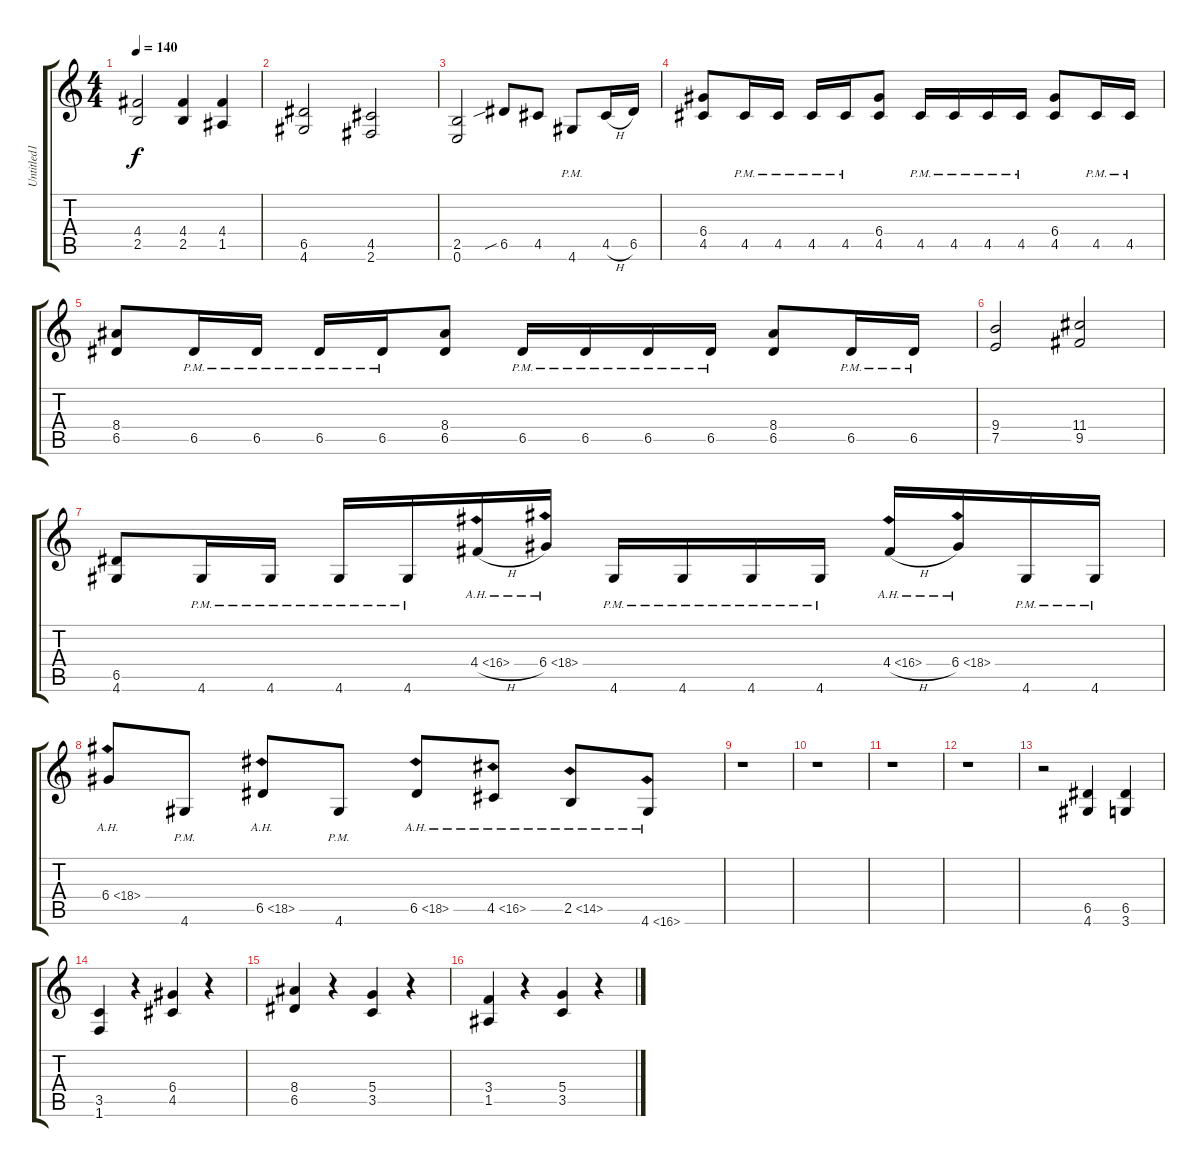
\track ("Untitled1" "Untitled1") {instrument distortionguitar}
\staff {score tabs}
\tuning (E4 B3 G3 D3 A2 E2) {hide}
\ts (4 4)
\tempo 140
\clef g2
\ks c
(4.4 2.5).2{dy f} (4.4 2.5).4 (4.4 1.5).4 |
(6.5 4.6).2 (4.5 2.6).2 |
(2.5 0.6).2 6.5{sib}.8 4.5.8 4.6{pm}.8 4.5{h}.16 6.5.16 |
(6.4 4.5).8 4.5{pm}.16 4.5{pm}.16 4.5{pm}.16 4.5{pm}.16 (6.4 4.5).8 4.5{pm}.16 4.5{pm}.16 4.5{pm}.16 4.5{pm}.16 (6.4 4.5).8 4.5{pm}.16 4.5{pm}.16 |
(8.4 6.5).8 6.5{pm}.16 6.5{pm}.16 6.5{pm}.16 6.5{pm}.16 (8.4 6.5).8 6.5{pm}.16 6.5{pm}.16 6.5{pm}.16 6.5{pm}.16 (8.4 6.5).8 6.5{pm}.16 6.5{pm}.16 |
(9.4 7.5).2 (11.4 9.5).2 |
(6.5 4.6).8 4.6{pm}.16 4.6{pm}.16 4.6{pm}.16 4.6{pm}.16 4.4{ah 12 h}.16 6.4{ah 12}.16 4.6{pm}.16 4.6{pm}.16 4.6{pm}.16 4.6{pm}.16 4.4{ah 12 h}.16 6.4{ah 12}.16 4.6{pm}.16 4.6{pm}.16 |
6.4{ah 12}.8 4.6{pm}.8 6.5{ah 12}.8 4.6{pm}.8 6.5{ah 12}.8 4.5{ah 12}.8 2.5{ah 12}.8 4.6{ah 12}.8 |
r.1 |
r.1 |
r.1 |
r.1 |
r.2 (6.5 4.6).4 (6.5 3.6).4 |
(3.5 1.6).4 r.4 (6.4 4.5).4 r.4 |
(8.4 6.5).4 r.4 (5.4 3.5).4 r.4 |
(3.4 1.5).4 r.4 (5.4 3.5).4 r.4
